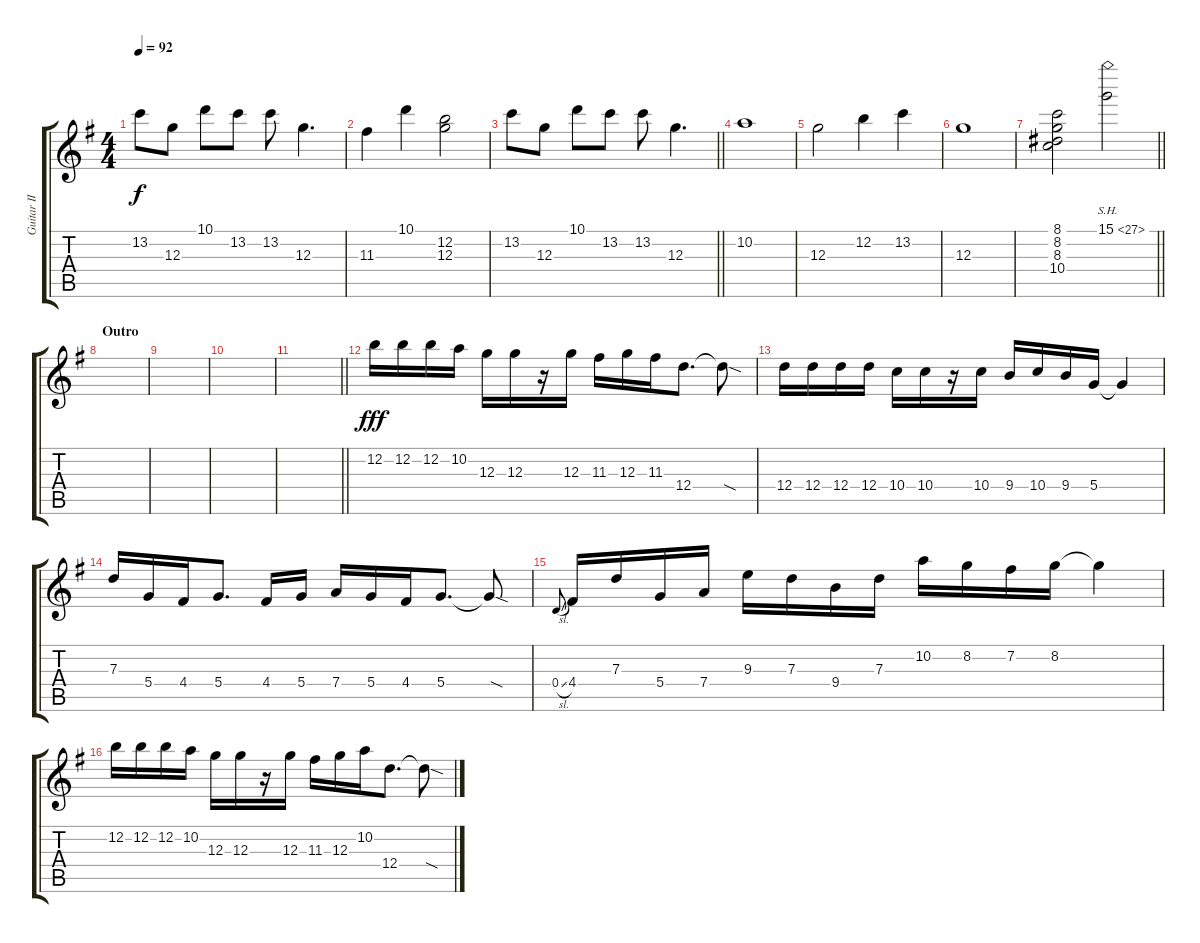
\track ("Guitar II" "Guitar II") {instrument distortionguitar}
\staff {score tabs}
\tuning (E4 B3 G3 D3 A2 E2) {hide}
\ts (4 4)
\tempo 92
\clef g2
\ks g
13.2.8{dy f} 12.3.8 10.1.8 13.2.8 13.2.8 12.3.4{d} |
11.3.4 10.1.4 (12.2 12.3).2 |
\barLineRight lightlight
13.2.8 12.3.8 10.1.8 13.2.8 13.2.8 12.3.4{d} |
\section ("" "")
10.2.1 |
12.3.2 12.2.4 13.2.4 |
12.3.1 |
\barLineRight lightlight
(8.1 8.2 8.3 10.4).2 15.1{sh 12}.2 |
\section ("" "Outro")
|
|
|
\barLineRight lightlight
|
\section ("" "")
12.2.16{dy fff} 12.2.16 12.2.16 10.2.16 12.3.16 12.3.16 r.16 12.3.16 11.3.16 12.3.16 11.3.16 12.4.8{d} 12.4{sod t}.8 |
12.4.16 12.4.16 12.4.16 12.4.16 10.4.16 10.4.16 r.16 10.4.16 9.4.16 10.4.16 9.4.16 5.4.16 5.4{t}.4 |
7.3.16 5.4.16 4.4.16 5.4.8{d} 4.4.16 5.4.16 7.4.16 5.4.16 4.4.16 5.4.8{d} 5.4{sod t}.8 |
0.4{sl}.8{gr onbeat} 4.4.16 7.3.16 5.4.16 7.4.16 9.3.16 7.3.16 9.4.16 7.3.16 10.2.16 8.2.16 7.2.16 8.2.16 8.2{t}.4 |
12.2.16 12.2.16 12.2.16 10.2.16 12.3.16 12.3.16 r.16 12.3.16 11.3.16 12.3.16 10.2.16 12.4.8{d} 12.4{sod t}.8
